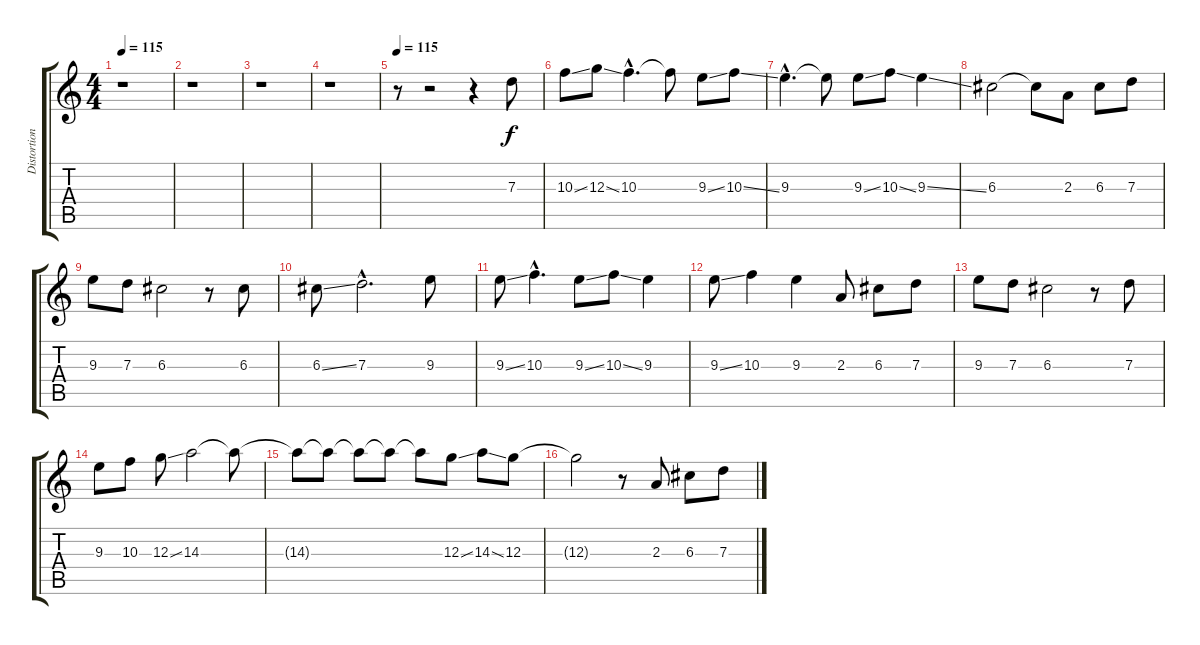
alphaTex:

\track ("Distortion Guitar" "Distortion") {instrument distortionguitar}
\staff {score tabs}
\tuning (E4 B3 G3 D3 A2 D2) {hide}
\ts (4 4)
\tempo 115
\clef g2
\ks c
r.1{dy f} |
r.1 |
r.1 |
r.1 |
\tempo 115
r.8{instrument acousticguitarsteel} r.2 r.4 7.3.8 |
10.3{ss}.8 12.3{ss}.8 10.3{hac}.4{d} 10.3{t}.8 9.3{ss}.8 10.3{ss}.8 |
9.3{hac}.4{d} 9.3{t}.8 9.3{ss}.8 10.3{ss}.8 9.3{ss}.4 |
6.3.2 6.3{t}.8 2.3.8 6.3.8 7.3.8 |
9.3.8 7.3.8 6.3.2 r.8 6.3.8 |
6.3{ss}.8 7.3{hac}.2{d} 9.3.8 |
9.3{ss}.8 10.3{hac}.4{d} 9.3{ss}.8 10.3{ss}.8 9.3.4 |
9.3{ss}.8 10.3.4 9.3.4 2.3.8 6.3.8 7.3.8 |
9.3.8 7.3.8 6.3.2 r.8 7.3.8 |
9.3.8 10.3.8 12.3{ss}.8 14.3.2 14.3{t}.8 |
14.3{t}.8 14.3{t}.8 14.3{t}.8 14.3{t}.8 14.3{t}.8 12.3{ss}.8 14.3{ss}.8 12.3.8 |
12.3{t}.2 r.8 2.3.8 6.3.8 7.3.8
